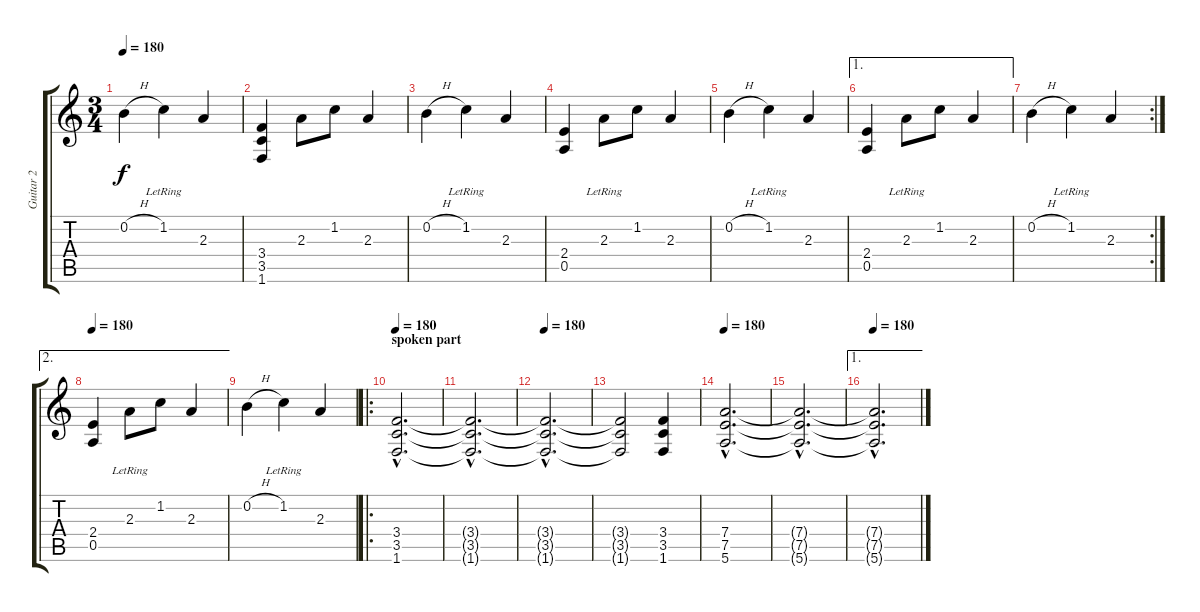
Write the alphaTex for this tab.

\track ("Guitar 2" "Guitar 2") {instrument overdrivenguitar}
\staff {score tabs}
\tuning (E4 B3 G3 D3 A2 E2) {hide}
\ts (3 4)
\tempo 180
\clef g2
\ks c
0.2{h}.4{dy f} 1.2{lr}.4 2.3.4 |
(3.4 3.5 1.6).4 2.3.8 1.2.8 2.3.4 |
0.2{h}.4 1.2{lr}.4 2.3.4 |
(2.4 0.5).4 2.3{lr}.8 1.2.8 2.3.4 |
0.2{h}.4 1.2{lr}.4 2.3.4 |
\ae 1
(2.4 0.5).4 2.3{lr}.8 1.2.8 2.3.4 |
\rc 2
0.2{h}.4 1.2{lr}.4 2.3.4 |
\ae 2
\tempo 180
(2.4 0.5).4 2.3{lr}.8 1.2.8 2.3.4 |
0.2{h}.4 1.2{lr}.4 2.3.4 |
\ro
\section ("" "spoken part")
\tempo 180
(3.4{hac} 3.5{hac} 1.6{hac}).2{d} |
(3.4{hac t} 3.5{hac t} 1.6{hac t}).2{d} |
\tempo 180
(3.4{hac t} 3.5{hac t} 1.6{hac t}).2{d} |
(3.4{t} 3.5{t} 1.6{t}).2 (3.4 3.5 1.6).4 |
\tempo 180
(7.4{hac} 7.5{hac} 5.6{hac}).2{d} |
(7.4{hac t} 7.5{hac t} 5.6{hac t}).2{d} |
\ae 1
\tempo 180
(7.4{hac t} 7.5{hac t} 5.6{hac t}).2{d}
